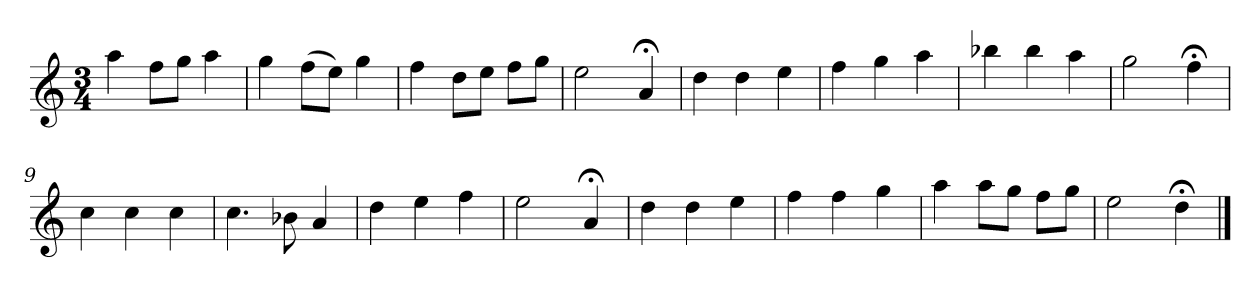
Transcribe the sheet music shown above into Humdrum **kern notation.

**kern
*part1
*staff1
*k[]
*D:dor
*M3/4
*MM120
=1
4aa
8ffL
8ggJ
4aa
=2
4gg
(8ffL
8eeJ)
4gg
=3
4ff
8ddL
8eeJ
8ffL
8ggJ
=4
2ee
4a;<
=5
4dd
4dd
4ee
=6
4ff
4gg
4aa
=7
4bb-X
4bb-
4aa
=8
2gg
4ff;<
=9
4cc
4cc
4cc
=10
4.cc
8b-X
4a
=11
4dd
4ee
4ff
=12
2ee
4a;<
=13
4dd
4dd
4ee
=14
4ff
4ff
4gg
=15
4aa
8aaL
8ggJ
8ffL
8ggJ
=16
2ee
4dd;<
==
*-
